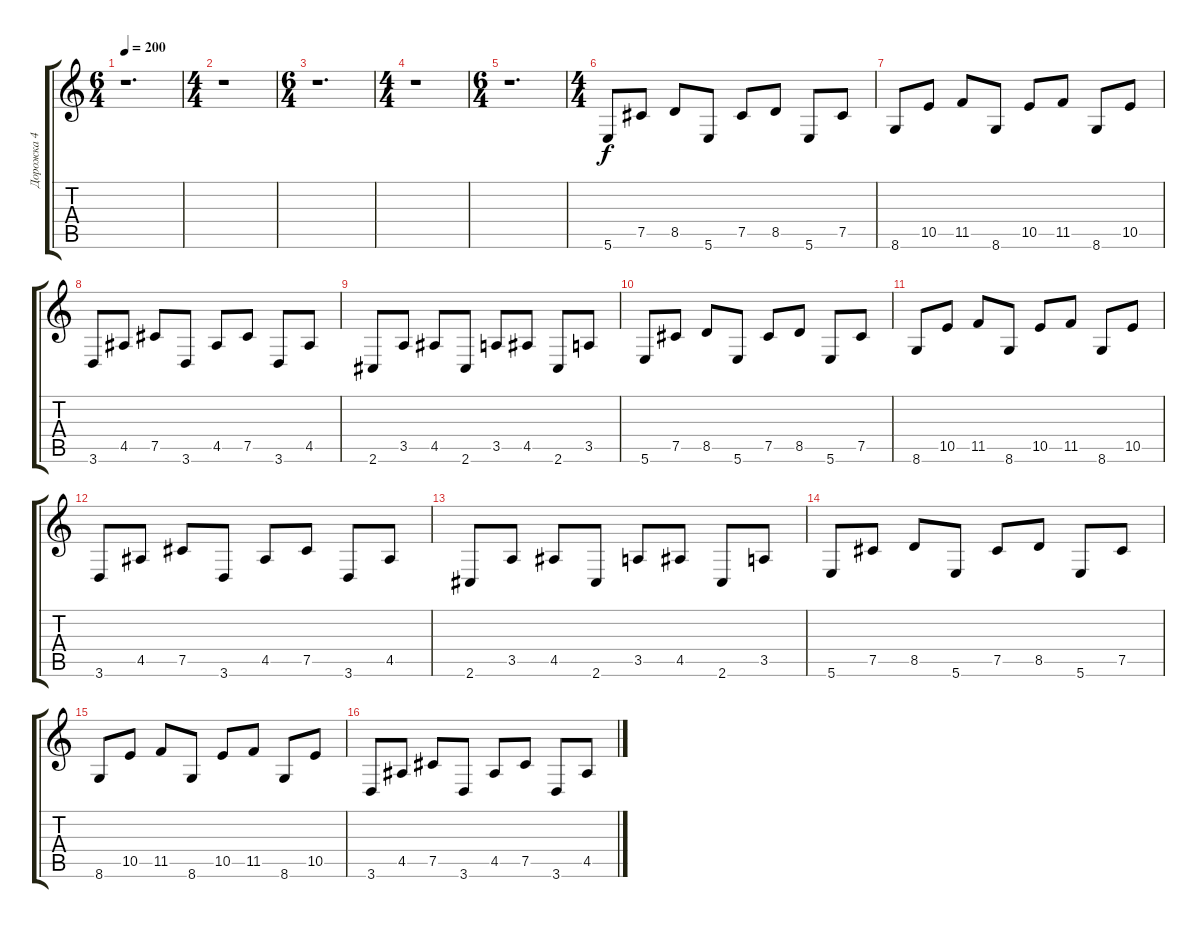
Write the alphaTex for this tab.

\track ("Дорожка 4" "Дорожка 4") {instrument overdrivenguitar}
\staff {score tabs}
\tuning (Db4 Ab3 E3 B2 Gb2 B1) {hide}
\ts (6 4)
\tempo 200
\clef g2
\ks c
r.1{d dy f} |
\ts (4 4)
r.1 |
\ts (6 4)
r.1{d} |
\ts (4 4)
r.1 |
\ts (6 4)
r.1{d} |
\ts (4 4)
5.6.8 7.5.8 8.5.8 5.6.8 7.5.8 8.5.8 5.6.8 7.5.8 |
8.6.8 10.5.8 11.5.8 8.6.8 10.5.8 11.5.8 8.6.8 10.5.8 |
3.6.8 4.5.8 7.5.8 3.6.8 4.5.8 7.5.8 3.6.8 4.5.8 |
2.6.8 3.5.8 4.5.8 2.6.8 3.5.8 4.5.8 2.6.8 3.5.8 |
5.6.8 7.5.8 8.5.8 5.6.8 7.5.8 8.5.8 5.6.8 7.5.8 |
8.6.8 10.5.8 11.5.8 8.6.8 10.5.8 11.5.8 8.6.8 10.5.8 |
3.6.8 4.5.8 7.5.8 3.6.8 4.5.8 7.5.8 3.6.8 4.5.8 |
2.6.8 3.5.8 4.5.8 2.6.8 3.5.8 4.5.8 2.6.8 3.5.8 |
5.6.8 7.5.8 8.5.8 5.6.8 7.5.8 8.5.8 5.6.8 7.5.8 |
8.6.8 10.5.8 11.5.8 8.6.8 10.5.8 11.5.8 8.6.8 10.5.8 |
3.6.8 4.5.8 7.5.8 3.6.8 4.5.8 7.5.8 3.6.8 4.5.8
